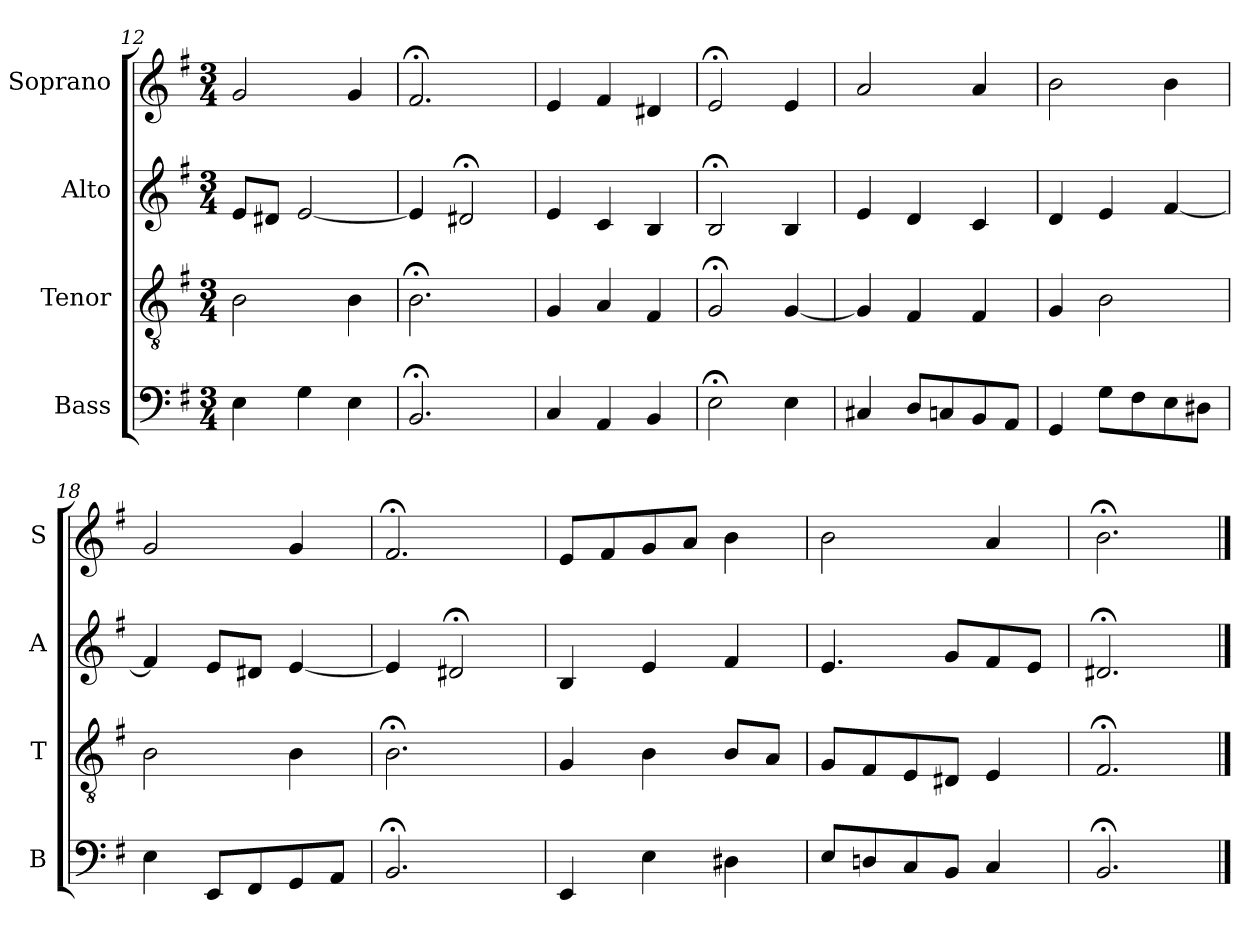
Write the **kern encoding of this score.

**kern	**kern	**kern	**kern
*part4	*part3	*part2	*part1
*staff4	*staff3	*staff2	*staff1
*I"Bass	*I"Tenor	*I"Alto	*I"Soprano
*I'B	*I'T	*I'A	*I'S
*clefF4	*clefGv2	*clefG2	*clefG2
*k[f#]	*k[f#]	*k[f#]	*k[f#]
*e:	*e:	*e:	*e:
*M3/4	*M3/4	*M3/4	*M3/4
=12	=12	=12	=12
4E	2B	8eL	2g
.	.	8d#XJ	.
4G	.	[2e	.
4E	4B	.	4g
=13	=13	=13	=13
2.BB;<	2.B;<	4e]	2.f#;<
.	.	2d#X;<	.
=14	=14	=14	=14
4C	4G	4e	4e
4AAi	4Ai	4ci	4f#i
4BB	4F#	4B	4d#X
=15	=15	=15	=15
2E;<	2G;<	2B;<	2e;<
4E	[4G	4B	4e
=16	=16	=16	=16
4C#X	4G]	4e	2a
8DL	4F#	4d	.
8Cn	.	.	.
8BB	4F#	4c	4a
8AAJ	.	.	.
=17	=17	=17	=17
4GG	4G	4d	2b
8GL	2B	4e	.
8F#	.	.	.
8E	.	[4f#	4b
8D#XJ	.	.	.
=18	=18	=18	=18
4E	2B	4f#]	2g
8EEL	.	8eL	.
8FF#	.	8d#XJ	.
8GG	4B	[4e	4g
8AAJ	.	.	.
=19	=19	=19	=19
2.BB;<	2.B;<	4e]	2.f#;<
.	.	2d#X;<	.
=20	=20	=20	=20
4EE	4G	4B	8eL
.	.	.	8f#
4E	4B	4e	8g
.	.	.	8aJ
4D#X	8BL	4f#	4b
.	8AJ	.	.
=21	=21	=21	=21
8EL	8GL	4.e	2b
8Dn	8F#	.	.
8C	8E	.	.
8BBJ	8D#XJ	8gL	.
4C	4E	8f#	4a
.	.	8eJ	.
=22	=22	=22	=22
2.BB;<	2.F#;<	2.d#X;<	2.b;<
==	==	==	==
*-	*-	*-	*-
